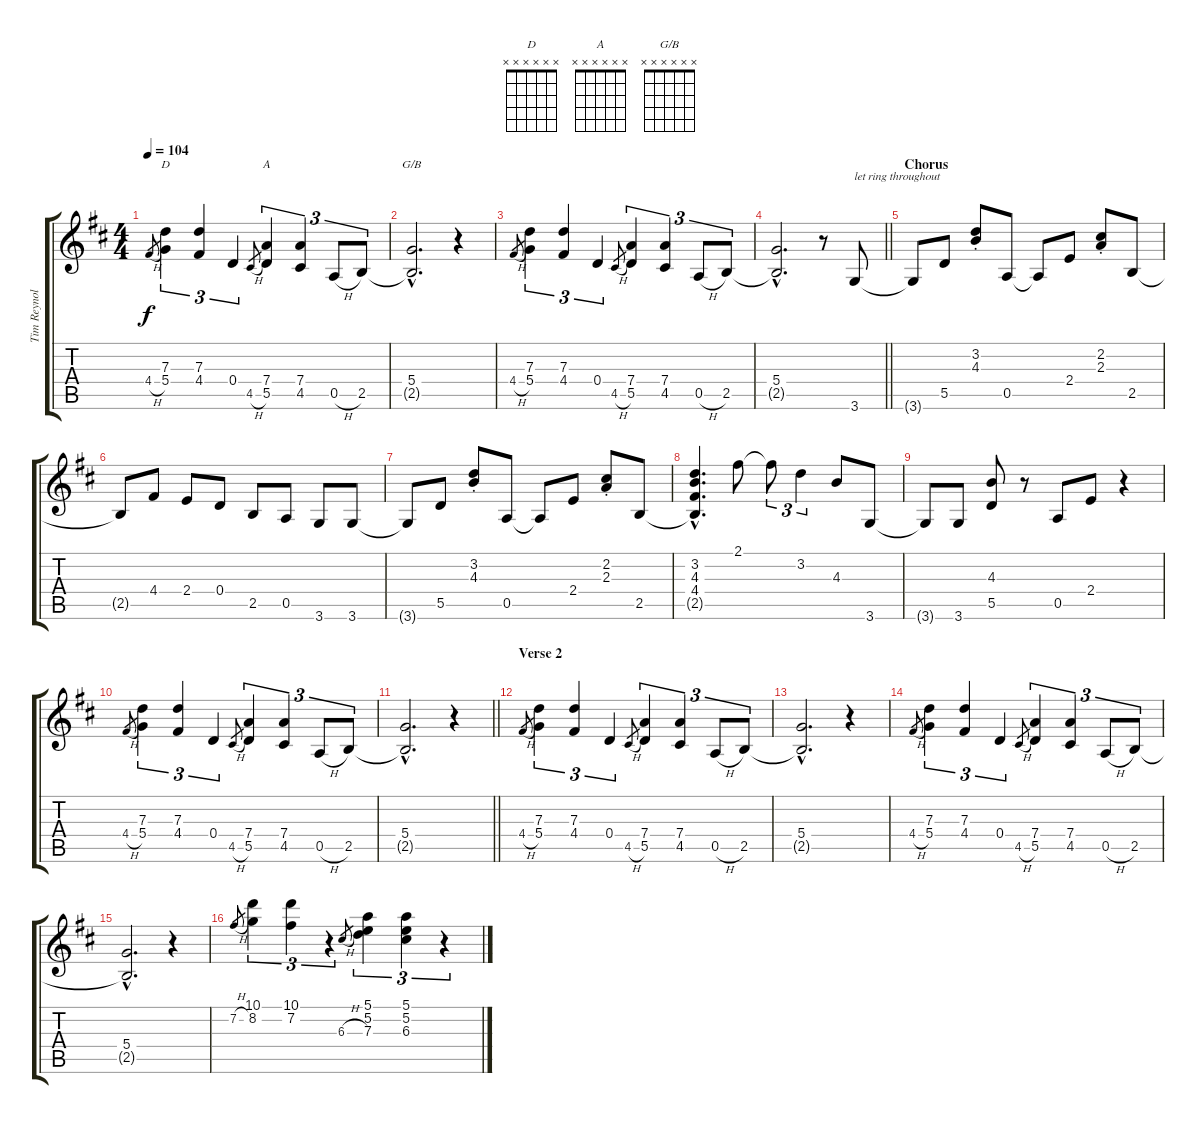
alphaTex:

\track ("Tim Reynolds" "Tim Reynol") {instrument acousticguitarsteel}
\staff {score tabs}
\tuning (E4 B3 G3 D3 A2 E2) {hide}
\chord ("D" x x x x x x)
\chord ("A" x x x x x x)
\chord ("G/B" x x x x x x)
\ts (4 4)
\tempo 104
\clef g2
\ks d
4.4{h}.8{gr dy f} (7.3 5.4).4{tu (3 2) ch "D"} (7.3 4.4).4{tu (3 2)} 0.4.4{tu (3 2)} 4.5{h}.8{gr} (7.4 5.5).4{tu (3 2) ch "A"} (7.4 4.5).4{tu (3 2)} 0.5{h}.8{tu (3 2)} 2.5.8{tu (3 2)} |
(5.4{hac} 2.5{hac t}).2{d ch "G/B"} r.4 |
4.4{h}.8{gr} (7.3 5.4).4{tu (3 2)} (7.3 4.4).4{tu (3 2)} 0.4.4{tu (3 2)} 4.5{h}.8{gr} (7.4 5.5).4{tu (3 2)} (7.4 4.5).4{tu (3 2)} 0.5{h}.8{tu (3 2)} 2.5.8{tu (3 2)} |
\barLineRight lightlight
(5.4{hac} 2.5{hac t}).2{d volume 0} r.8 3.6.8{txt "let ring throughout"} |
\section ("" "Chorus")
3.6{t}.8{volume 0} 5.5.8 (3.2{st} 4.3{st}).8 0.5.8 0.5{t}.8 2.4.8 (2.2{st} 2.3{st}).8 2.5.8 |
2.5{t}.8{volume 0} 4.4.8 2.4.8 0.4.8 2.5.8 0.5.8 3.6.8 3.6.8 |
3.6{t}.8{volume 0} 5.5.8 (3.2{st} 4.3{st}).8 0.5.8 0.5{t}.8 2.4.8 (2.2{st} 2.3{st}).8 2.5.8 |
(3.2{hac} 4.3{hac} 4.4{hac} 2.5{hac t}).4{d volume 0} 2.1.8 2.1{t}.8{tu (3 2)} 3.2.4{tu (3 2)} 4.3.8 3.6.8 |
3.6{t}.8{volume 0} 3.6.8 (4.3 5.5).8 r.8 0.5.8 2.4.8 r.4 |
4.4{h}.8{gr} (7.3 5.4).4{tu (3 2) volume 13} (7.3 4.4).4{tu (3 2)} 0.4.4{tu (3 2)} 4.5{h}.8{gr} (7.4 5.5).4{tu (3 2)} (7.4 4.5).4{tu (3 2)} 0.5{h}.8{tu (3 2)} 2.5.8{tu (3 2)} |
\barLineRight lightlight
(5.4{hac} 2.5{hac t}).2{d} r.4 |
\section ("" "Verse 2")
4.4{h}.8{gr} (7.3 5.4).4{tu (3 2)} (7.3 4.4).4{tu (3 2)} 0.4.4{tu (3 2)} 4.5{h}.8{gr} (7.4 5.5).4{tu (3 2)} (7.4 4.5).4{tu (3 2)} 0.5{h}.8{tu (3 2)} 2.5.8{tu (3 2)} |
(5.4{hac} 2.5{hac t}).2{d} r.4 |
4.4{h}.8{gr} (7.3 5.4).4{tu (3 2)} (7.3 4.4).4{tu (3 2)} 0.4.4{tu (3 2)} 4.5{h}.8{gr} (7.4 5.5).4{tu (3 2)} (7.4 4.5).4{tu (3 2)} 0.5{h}.8{tu (3 2)} 2.5.8{tu (3 2)} |
(5.4{hac} 2.5{hac t}).2{d} r.4 |
7.2{h}.8{gr} (10.1 8.2).4{tu (3 2)} (10.1 7.2).4{tu (3 2)} r.4{tu (3 2)} 6.3{h}.8{gr} (5.1 5.2 7.3).4{tu (3 2)} (5.1 5.2 6.3).4{tu (3 2)} r.4{tu (3 2)}
